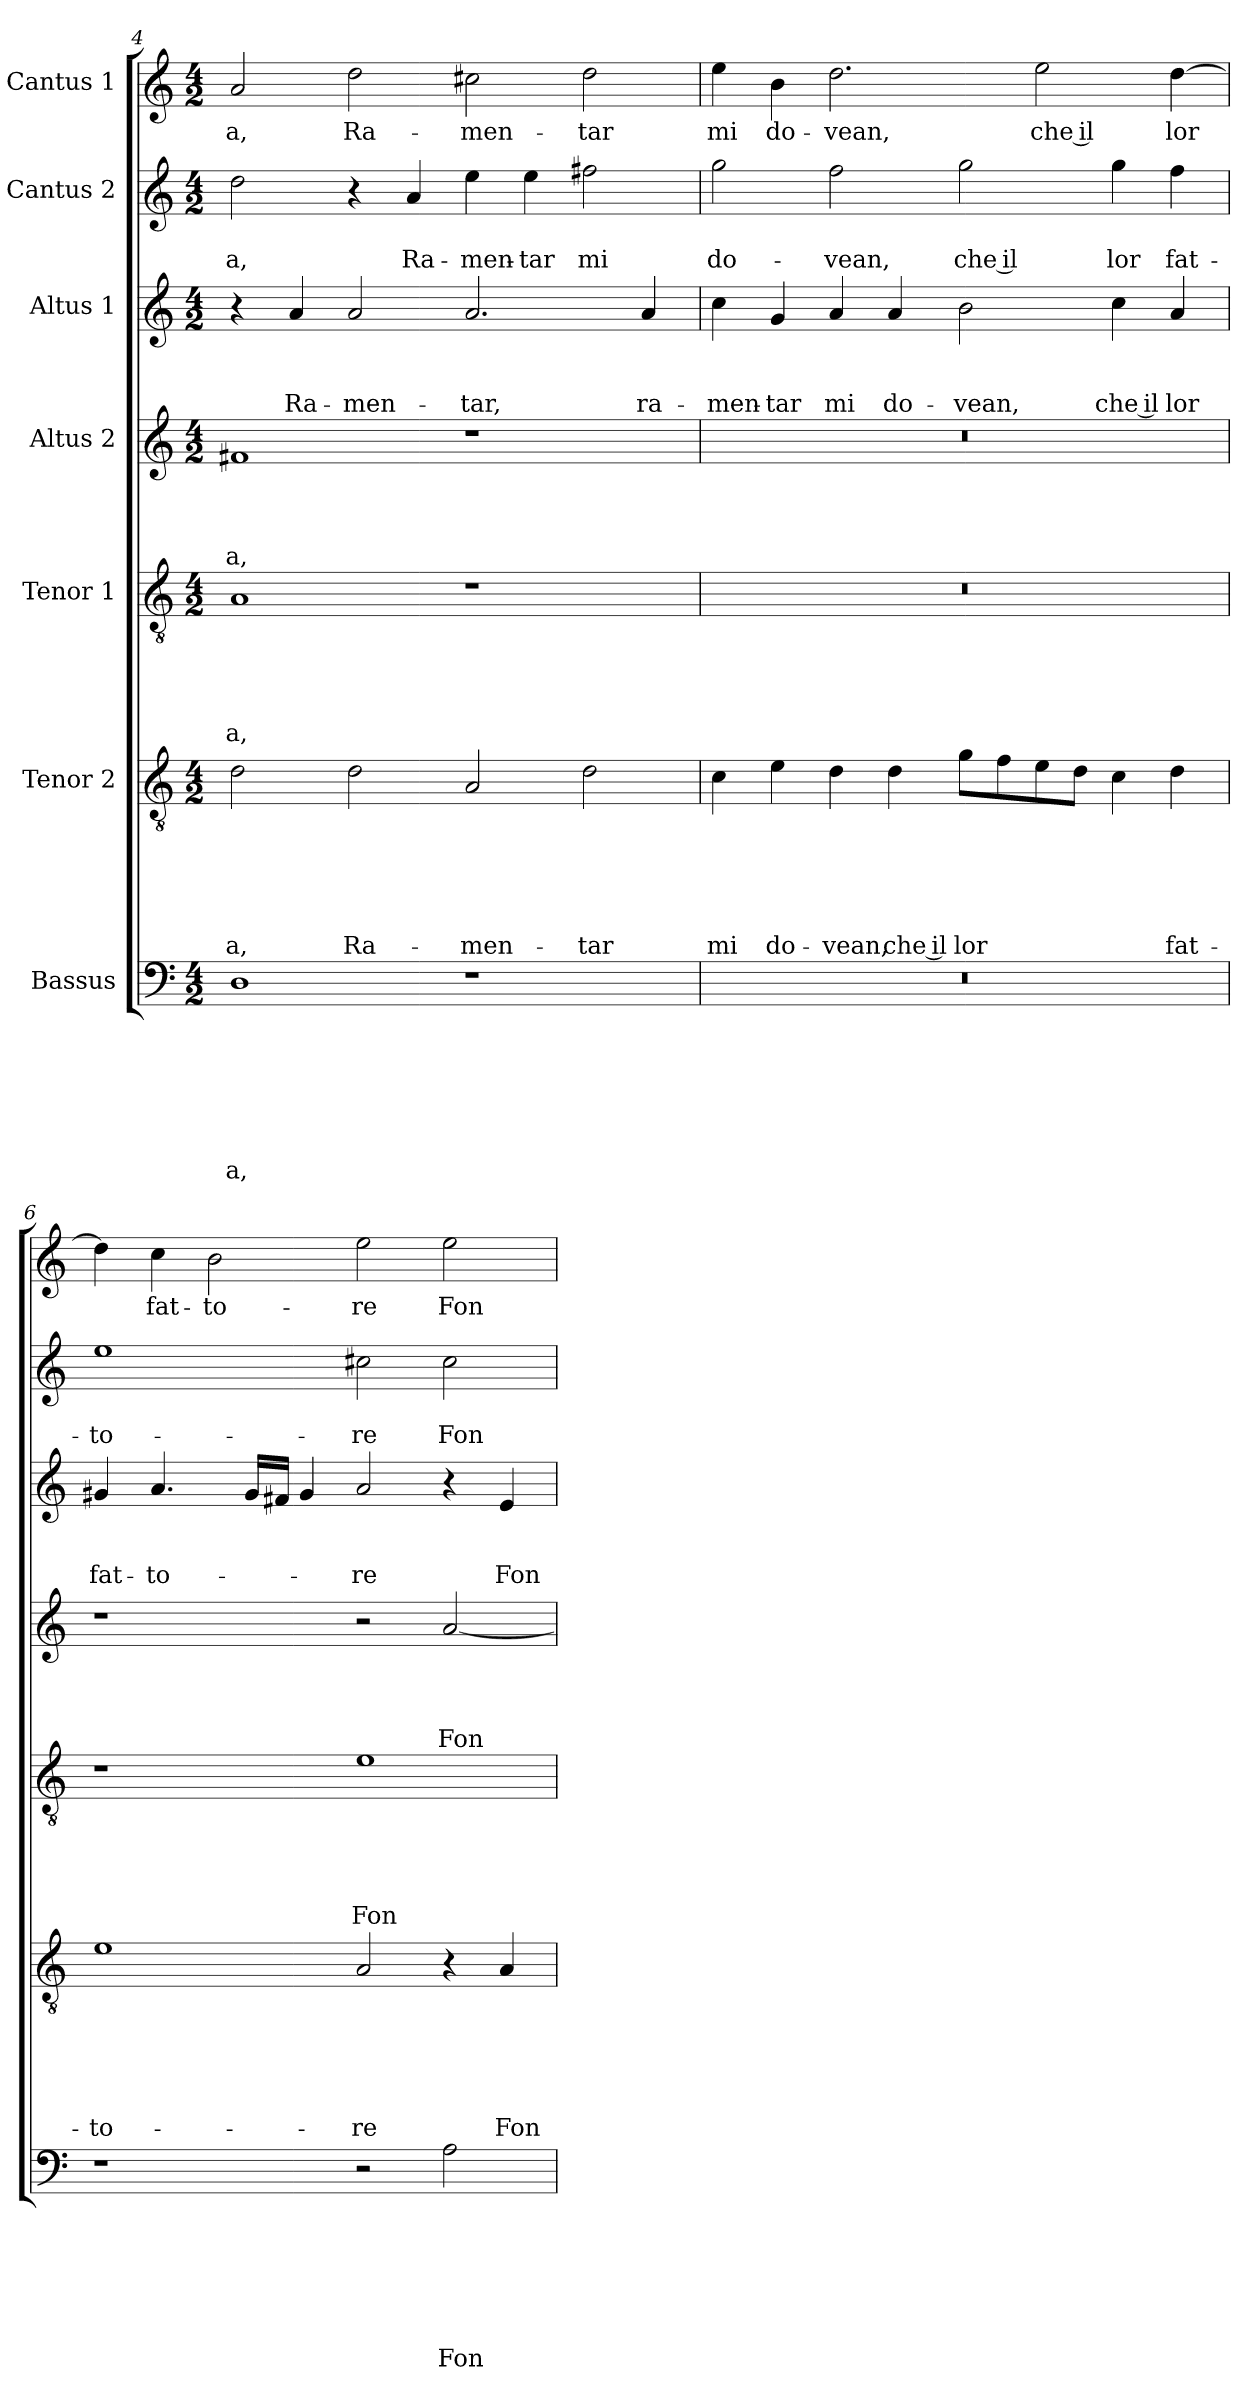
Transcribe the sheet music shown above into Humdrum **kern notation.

**kern	**text	**text	**text	**text	**text	**text	**text	**kern	**text	**text	**text	**text	**text	**text	**kern	**text	**text	**text	**text	**text	**kern	**text	**text	**text	**text	**kern	**text	**text	**text	**kern	**text	**text	**kern	**text
*part7	*part7	*part7	*part7	*part7	*part7	*part7	*part7	*part6	*part6	*part6	*part6	*part6	*part6	*part6	*part5	*part5	*part5	*part5	*part5	*part5	*part4	*part4	*part4	*part4	*part4	*part3	*part3	*part3	*part3	*part2	*part2	*part2	*part1	*part1
*staff7	*staff7	*staff7	*staff7	*staff7	*staff7	*staff7	*staff7	*staff6	*staff6	*staff6	*staff6	*staff6	*staff6	*staff6	*staff5	*staff5	*staff5	*staff5	*staff5	*staff5	*staff4	*staff4	*staff4	*staff4	*staff4	*staff3	*staff3	*staff3	*staff3	*staff2	*staff2	*staff2	*staff1	*staff1
*I"Bassus	*	*	*	*	*	*	*	*I"Tenor 2	*	*	*	*	*	*	*I"Tenor 1	*	*	*	*	*	*I"Altus 2	*	*	*	*	*I"Altus 1	*	*	*	*I"Cantus 2	*	*	*I"Cantus 1	*
!!LO:LB:g=z
*clefF4	*	*	*	*	*	*	*	*clefGv2	*	*	*	*	*	*	*clefGv2	*	*	*	*	*	*clefG2	*	*	*	*	*clefG2	*	*	*	*clefG2	*	*	*clefG2	*
*k[]	*	*	*	*	*	*	*	*k[]	*	*	*	*	*	*	*k[]	*	*	*	*	*	*k[]	*	*	*	*	*k[]	*	*	*	*k[]	*	*	*k[]	*
*a:	*	*	*	*	*	*	*	*a:	*	*	*	*	*	*	*a:	*	*	*	*	*	*a:	*	*	*	*	*a:	*	*	*	*a:	*	*	*a:	*
*M4/2	*	*	*	*	*	*	*	*M4/2	*	*	*	*	*	*	*M4/2	*	*	*	*	*	*M4/2	*	*	*	*	*M4/2	*	*	*	*M4/2	*	*	*M4/2	*
=4	=4	=4	=4	=4	=4	=4	=4	=4	=4	=4	=4	=4	=4	=4	=4	=4	=4	=4	=4	=4	=4	=4	=4	=4	=4	=4	=4	=4	=4	=4	=4	=4	=4	=4
!	!	!	!	!	!	!	!LO:LY:b	!	!	!	!	!	!	!LO:LY:b	!	!	!	!	!	!LO:LY:b	!	!	!	!	!LO:LY:b	!	!	!	!	!	!	!LO:LY:b	!	!LO:LY:b
1D	.	.	.	.	.	.	-a,	2d\	.	.	.	.	.	-a,	1A	.	.	.	.	-a,	1f#X	.	.	.	-a,	4r	.	.	.	2dd\	.	-a,	2a/	-a,
!	!	!	!	!	!	!	!	!	!	!	!	!	!	!	!	!	!	!	!	!	!	!	!	!	!	!	!	!	!LO:LY:b	!	!	!	!	!
.	.	.	.	.	.	.	.	.	.	.	.	.	.	.	.	.	.	.	.	.	.	.	.	.	.	4a/	.	.	Ra-	.	.	.	.	.
!	!	!	!	!	!	!	!	!	!	!	!	!	!	!LO:LY:b	!	!	!	!	!	!	!	!	!	!	!	!	!	!	!LO:LY:b	!	!	!	!	!LO:LY:b
.	.	.	.	.	.	.	.	2d\	.	.	.	.	.	Ra-	.	.	.	.	.	.	.	.	.	.	.	2a/	.	.	-men-	4r	.	.	2dd\	Ra-
!	!	!	!	!	!	!	!	!	!	!	!	!	!	!	!	!	!	!	!	!	!	!	!	!	!	!	!	!	!	!	!	!LO:LY:b	!	!
.	.	.	.	.	.	.	.	.	.	.	.	.	.	.	.	.	.	.	.	.	.	.	.	.	.	.	.	.	.	4a/	.	Ra-	.	.
!	!	!	!	!	!	!	!	!	!	!	!	!	!	!LO:LY:b	!	!	!	!	!	!	!	!	!	!	!	!	!	!	!LO:LY:b	!	!	!LO:LY:b	!	!LO:LY:b
1r	.	.	.	.	.	.	.	2A/	.	.	.	.	.	-men-	1r	.	.	.	.	.	1r	.	.	.	.	2.a/	.	.	-tar,	4ee\	.	-men-	2cc#X\	-men-
!	!	!	!	!	!	!	!	!	!	!	!	!	!	!	!	!	!	!	!	!	!	!	!	!	!	!	!	!	!	!	!	!LO:LY:b	!	!
.	.	.	.	.	.	.	.	.	.	.	.	.	.	.	.	.	.	.	.	.	.	.	.	.	.	.	.	.	.	4ee\	.	-tar	.	.
!	!	!	!	!	!	!	!	!	!	!	!	!	!	!LO:LY:b	!	!	!	!	!	!	!	!	!	!	!	!	!	!	!	!	!	!LO:LY:b	!	!LO:LY:b
.	.	.	.	.	.	.	.	2d\	.	.	.	.	.	-tar	.	.	.	.	.	.	.	.	.	.	.	.	.	.	.	2ff#X\	.	mi	2dd\	-tar
!	!	!	!	!	!	!	!	!	!	!	!	!	!	!	!	!	!	!	!	!	!	!	!	!	!	!	!	!	!LO:LY:b	!	!	!	!	!
.	.	.	.	.	.	.	.	.	.	.	.	.	.	.	.	.	.	.	.	.	.	.	.	.	.	4a/	.	.	ra-	.	.	.	.	.
=5	=5	=5	=5	=5	=5	=5	=5	=5	=5	=5	=5	=5	=5	=5	=5	=5	=5	=5	=5	=5	=5	=5	=5	=5	=5	=5	=5	=5	=5	=5	=5	=5	=5	=5
!	!	!	!	!	!	!	!	!	!	!	!	!	!	!LO:LY:b	!	!	!	!	!	!	!	!	!	!	!	!	!	!	!LO:LY:b	!	!	!LO:LY:b	!	!LO:LY:b
0r	.	.	.	.	.	.	.	4c\	.	.	.	.	.	mi	0r	.	.	.	.	.	0r	.	.	.	.	4cc\	.	.	-men-	2gg\	.	do-	4ee\	mi
!	!	!	!	!	!	!	!	!	!	!	!	!	!	!LO:LY:b	!	!	!	!	!	!	!	!	!	!	!	!	!	!	!LO:LY:b	!	!	!	!	!LO:LY:b
.	.	.	.	.	.	.	.	4e\	.	.	.	.	.	do-	.	.	.	.	.	.	.	.	.	.	.	4g/	.	.	-tar	.	.	.	4b\	do-
!	!	!	!	!	!	!	!	!	!	!	!	!	!	!LO:LY:b	!	!	!	!	!	!	!	!	!	!	!	!	!	!	!LO:LY:b	!	!	!LO:LY:b	!	!LO:LY:b
.	.	.	.	.	.	.	.	4d\	.	.	.	.	.	-vean,	.	.	.	.	.	.	.	.	.	.	.	4a/	.	.	mi	2ff\	.	-vean,	2.dd\	-vean,
!	!	!	!	!	!	!	!	!	!	!	!	!	!	!LO:LY:b	!	!	!	!	!	!	!	!	!	!	!	!	!	!	!LO:LY:b	!	!	!	!	!
.	.	.	.	.	.	.	.	4d\	.	.	.	.	.	che il	.	.	.	.	.	.	.	.	.	.	.	4a/	.	.	do-	.	.	.	.	.
!	!	!	!	!	!	!	!	!	!	!	!	!	!	!LO:LY:b	!	!	!	!	!	!	!	!	!	!	!	!	!	!	!LO:LY:b	!	!	!LO:LY:b	!	!
.	.	.	.	.	.	.	.	8g\L	.	.	.	.	.	lor	.	.	.	.	.	.	.	.	.	.	.	2b\	.	.	-vean,	2gg\	.	che il	.	.
.	.	.	.	.	.	.	.	8f\	.	.	.	.	.	.	.	.	.	.	.	.	.	.	.	.	.	.	.	.	.	.	.	.	.	.
!	!	!	!	!	!	!	!	!	!	!	!	!	!	!	!	!	!	!	!	!	!	!	!	!	!	!	!	!	!	!	!	!	!	!LO:LY:b
.	.	.	.	.	.	.	.	8e\	.	.	.	.	.	.	.	.	.	.	.	.	.	.	.	.	.	.	.	.	.	.	.	.	2ee\	che il
.	.	.	.	.	.	.	.	8d\J	.	.	.	.	.	.	.	.	.	.	.	.	.	.	.	.	.	.	.	.	.	.	.	.	.	.
!	!	!	!	!	!	!	!	!	!	!	!	!	!	!	!	!	!	!	!	!	!	!	!	!	!	!	!	!	!LO:LY:b	!	!	!LO:LY:b	!	!
.	.	.	.	.	.	.	.	4c\	.	.	.	.	.	.	.	.	.	.	.	.	.	.	.	.	.	4cc\	.	.	che il	4gg\	.	lor	.	.
!	!	!	!	!	!	!	!	!	!	!	!	!	!	!LO:LY:b	!	!	!	!	!	!	!	!	!	!	!	!	!	!	!LO:LY:b	!	!	!LO:LY:b	!	!LO:LY:b
.	.	.	.	.	.	.	.	4d\	.	.	.	.	.	fat-	.	.	.	.	.	.	.	.	.	.	.	4a/	.	.	lor	4ff\	.	fat-	[4dd\	lor
=6	=6	=6	=6	=6	=6	=6	=6	=6	=6	=6	=6	=6	=6	=6	=6	=6	=6	=6	=6	=6	=6	=6	=6	=6	=6	=6	=6	=6	=6	=6	=6	=6	=6	=6
!	!	!	!	!	!	!	!	!	!	!	!	!	!	!LO:LY:b	!	!	!	!	!	!	!	!	!	!	!	!	!	!	!LO:LY:b	!	!	!LO:LY:b	!	!
1r	.	.	.	.	.	.	.	1e	.	.	.	.	.	-to-	1r	.	.	.	.	.	1r	.	.	.	.	4g#X/	.	.	fat-	1ee	.	-to-	4dd\]	.
!	!	!	!	!	!	!	!	!	!	!	!	!	!	!	!	!	!	!	!	!	!	!	!	!	!	!	!	!	!LO:LY:b	!	!	!	!	!LO:LY:b
.	.	.	.	.	.	.	.	.	.	.	.	.	.	.	.	.	.	.	.	.	.	.	.	.	.	4.a/	.	.	-to-	.	.	.	4cc\	fat-
!	!	!	!	!	!	!	!	!	!	!	!	!	!	!	!	!	!	!	!	!	!	!	!	!	!	!	!	!	!	!	!	!	!	!LO:LY:b
.	.	.	.	.	.	.	.	.	.	.	.	.	.	.	.	.	.	.	.	.	.	.	.	.	.	.	.	.	.	.	.	.	2b\	-to-
.	.	.	.	.	.	.	.	.	.	.	.	.	.	.	.	.	.	.	.	.	.	.	.	.	.	16g#/LL	.	.	.	.	.	.	.	.
.	.	.	.	.	.	.	.	.	.	.	.	.	.	.	.	.	.	.	.	.	.	.	.	.	.	16f#X/JJ	.	.	.	.	.	.	.	.
.	.	.	.	.	.	.	.	.	.	.	.	.	.	.	.	.	.	.	.	.	.	.	.	.	.	4g#/	.	.	.	.	.	.	.	.
!	!	!	!	!	!	!	!	!	!	!	!	!	!	!LO:LY:b	!	!	!	!	!	!LO:LY:b	!	!	!	!	!	!	!	!	!LO:LY:b	!	!	!LO:LY:b	!	!LO:LY:b
2r	.	.	.	.	.	.	.	2A/	.	.	.	.	.	-re	1e	.	.	.	.	Fon-	2r	.	.	.	.	2a/	.	.	-re	2cc#X\	.	-re	2ee\	-re
!	!	!	!	!	!	!	!LO:LY:b	!	!	!	!	!	!	!	!	!	!	!	!	!	!	!	!	!	!LO:LY:b	!	!	!	!	!	!	!LO:LY:b	!	!LO:LY:b
2A\	.	.	.	.	.	.	Fon-	4r	.	.	.	.	.	.	.	.	.	.	.	.	[2a/	.	.	.	Fon-	4r	.	.	.	2cc#\	.	Fon-	2ee\	Fon-
!	!	!	!	!	!	!	!	!	!	!	!	!	!	!LO:LY:b	!	!	!	!	!	!	!	!	!	!	!	!	!	!	!LO:LY:b	!	!	!	!	!
.	.	.	.	.	.	.	.	4A/	.	.	.	.	.	Fon-	.	.	.	.	.	.	.	.	.	.	.	4e/	.	.	Fon-	.	.	.	.	.
=	=	=	=	=	=	=	=	=	=	=	=	=	=	=	=	=	=	=	=	=	=	=	=	=	=	=	=	=	=	=	=	=	=	=
*-	*-	*-	*-	*-	*-	*-	*-	*-	*-	*-	*-	*-	*-	*-	*-	*-	*-	*-	*-	*-	*-	*-	*-	*-	*-	*-	*-	*-	*-	*-	*-	*-	*-	*-
